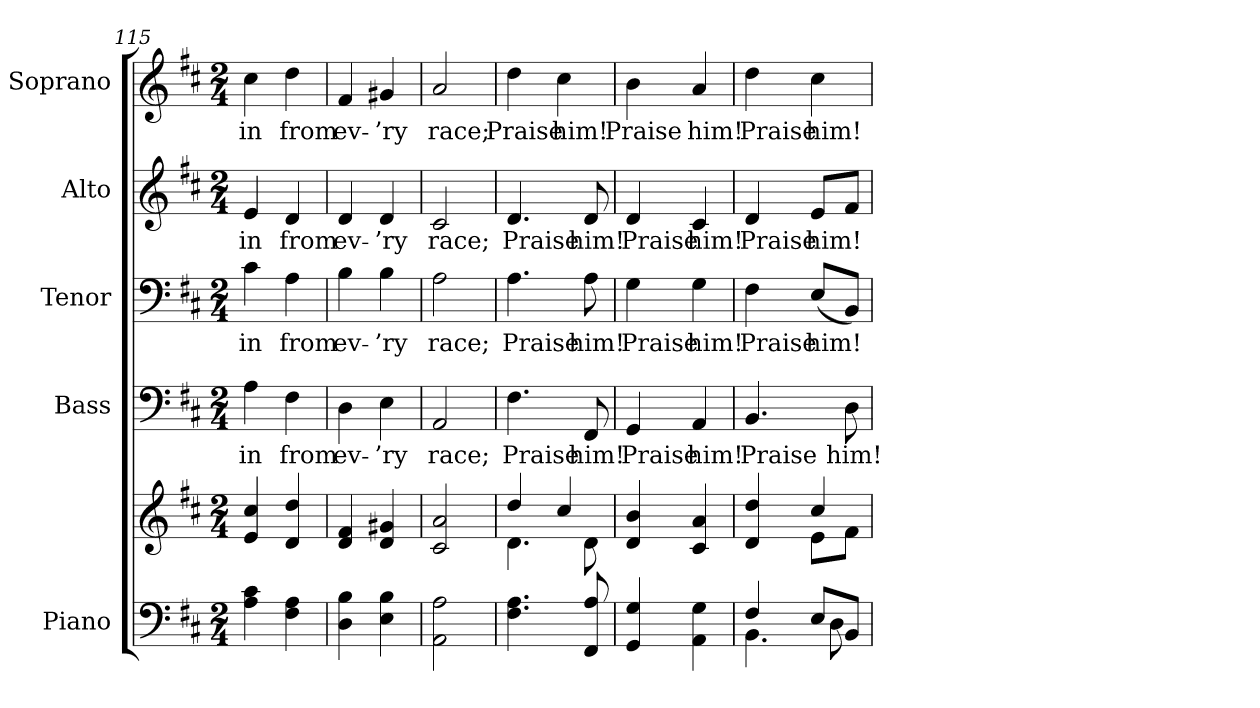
**kern	**kern	**kern	**text	**kern	**text	**kern	**text	**kern	**text
*part5	*part5	*part4	*part4	*part3	*part3	*part2	*part2	*part1	*part1
*staff6	*staff5	*staff4	*staff4	*staff3	*staff3	*staff2	*staff2	*staff1	*staff1
*I"Piano	*	*I"Bass	*	*I"Tenor	*	*I"Alto	*	*I"Soprano	*
*I'Pno.	*	*I'B.	*	*I'T.	*	*I'A.	*	*I'S.	*
*clefF4	*clefG2	*clefF4	*	*clefF4	*	*clefG2	*	*clefG2	*
*k[f#c#]	*k[f#c#]	*k[f#c#]	*	*k[f#c#]	*	*k[f#c#]	*	*k[f#c#]	*
*D:	*D:	*D:	*	*D:	*	*D:	*	*D:	*
*M2/4	*M2/4	*M2/4	*	*M2/4	*	*M2/4	*	*M2/4	*
=115	=115	=115	=115	=115	=115	=115	=115	=115	=115
!	!	!	!LO:LY:b:color=#000000	!	!	!	!	!	!
!	!	!	!	!	!LO:LY:b:color=#000000	!	!	!	!
!	!	!	!	!	!	!	!LO:LY:b:color=#000000	!	!
!	!	!	!	!	!	!	!	!	!LO:LY:b:color=#000000
4Ai\ 4c#i	4ei/ 4cc#i	4Ai\	in	4c#i\	in	4ei/	in	4cc#i\	in
!	!	!	!LO:LY:b:color=#000000	!	!	!	!	!	!
!	!	!	!	!	!LO:LY:b:color=#000000	!	!	!	!
!	!	!	!	!	!	!	!LO:LY:b:color=#000000	!	!
!	!	!	!	!	!	!	!	!	!LO:LY:b:color=#000000
4F#i\ 4Ai	4di/ 4ddi	4F#i\	from	4Ai\	from	4di/	from	4ddi\	from
=116	=116	=116	=116	=116	=116	=116	=116	=116	=116
!	!	!	!LO:LY:b:color=#000000	!	!	!	!	!	!
!	!	!	!	!	!LO:LY:b:color=#000000	!	!	!	!
!	!	!	!	!	!	!	!LO:LY:b:color=#000000	!	!
!	!	!	!	!	!	!	!	!	!LO:LY:b:color=#000000
4Di\ 4Bi	4di/ 4f#i	4Di\	ev-	4Bi\	ev-	4di/	ev-	4f#i/	ev-
!	!	!	!LO:LY:b:color=#000000	!	!	!	!	!	!
!	!	!	!	!	!LO:LY:b:color=#000000	!	!	!	!
!	!	!	!	!	!	!	!LO:LY:b:color=#000000	!	!
!	!	!	!	!	!	!	!	!	!LO:LY:b:color=#000000
4Ei\ 4Bi	4di/ 4g#Xi	4Ei\	-’ry	4Bi\	-’ry	4di/	-’ry	4g#Xi/	-’ry
!!LO:LB:g=z
=117	=117	=117	=117	=117	=117	=117	=117	=117	=117
!	!	!	!LO:LY:b:color=#000000	!	!	!	!	!	!
!	!	!	!	!	!LO:LY:b:color=#000000	!	!	!	!
!	!	!	!	!	!	!	!LO:LY:b:color=#000000	!	!
!	!	!	!	!	!	!	!	!	!LO:LY:b:color=#000000
2AAi\ 2Ai	2c#i/ 2ai	2AAi/	race;	2Ai\	race;	2c#i/	race;	2ai/	race;
=118	=118	=118	=118	=118	=118	=118	=118	=118	=118
*	*^	*	*	*	*	*	*	*	*
!	!	!	!	!LO:LY:b:color=#000000	!	!	!	!	!	!
!	!	!	!	!	!	!LO:LY:b:color=#000000	!	!	!	!
!	!	!	!	!	!	!	!	!LO:LY:b:color=#000000	!	!
!	!	!	!	!	!	!	!	!	!	!LO:LY:b:color=#000000
4.F#i\ 4.Ai	4ddi/	4.di\	4.F#i\	Praise	4.Ai\	Praise	4.di/	Praise	4ddi\	Praise
!	!	!	!	!	!	!	!	!	!	!LO:LY:b:color=#000000
.	4cc#i/	.	.	.	.	.	.	.	4cc#i\	him!
!	!	!	!	!LO:LY:b:color=#000000	!	!	!	!	!	!
!	!	!	!	!	!	!LO:LY:b:color=#000000	!	!	!	!
!	!	!	!	!	!	!	!	!LO:LY:b:color=#000000	!	!
8FF#i/ 8Ai	.	8di\	8FF#i/	him!	8Ai\	him!	8di/	him!	.	.
*	*v	*v	*	*	*	*	*	*	*	*
=119	=119	=119	=119	=119	=119	=119	=119	=119	=119
*	*^	*	*	*	*	*	*	*	*
!	!	!	!	!LO:LY:b:color=#000000	!	!	!	!	!	!
*	*v	*v	*	*	*	*	*	*	*	*
*	*^	*	*	*	*	*	*	*	*
!	!	!	!	!	!	!LO:LY:b:color=#000000	!	!	!	!
*	*v	*v	*	*	*	*	*	*	*	*
*	*^	*	*	*	*	*	*	*	*
!	!	!	!	!	!	!	!	!LO:LY:b:color=#000000	!	!
*	*v	*v	*	*	*	*	*	*	*	*
*	*^	*	*	*	*	*	*	*	*
!	!	!	!	!	!	!	!	!	!	!LO:LY:b:color=#000000
*	*v	*v	*	*	*	*	*	*	*	*
4GGi/ 4Gi	4di/ 4bi	4GGi/	Praise	4Gi\	Praise	4di/	Praise	4bi\	Praise
!	!	!	!LO:LY:b:color=#000000	!	!	!	!	!	!
!	!	!	!	!	!LO:LY:b:color=#000000	!	!	!	!
!	!	!	!	!	!	!	!LO:LY:b:color=#000000	!	!
!	!	!	!	!	!	!	!	!	!LO:LY:b:color=#000000
4AAi\ 4Gi	4c#i/ 4ai	4AAi/	him!	4Gi\	him!	4c#i/	him!	4ai/	him!
=120	=120	=120	=120	=120	=120	=120	=120	=120	=120
*^	*^	*	*	*	*	*	*	*	*
!	!	!	!	!	!LO:LY:b:color=#000000	!	!	!	!	!	!
!	!	!	!	!	!	!	!LO:LY:b:color=#000000	!	!	!	!
!	!	!	!	!	!	!	!	!	!LO:LY:b:color=#000000	!	!
!	!	!	!	!	!	!	!	!	!	!	!LO:LY:b:color=#000000
4F#i/	4.BBi\	4di/ 4ddi	4ryy	4.BBi/	Praise	4F#i\	Praise	4di/	Praise	4ddi\	Praise
!	!	!	!	!	!	!	!LO:LY:b:color=#000000	!	!	!	!
!	!	!	!	!	!	!	!	!	!LO:LY:b:color=#000000	!	!
!	!	!	!	!	!	!	!	!	!	!	!LO:LY:b:color=#000000
8Ei/L	.	4cc#i/	8ei\L	.	.	(8Ei/L	him!	8ei/L	him!	4cc#i\	him!
!	!	!	!	!	!LO:LY:b:color=#000000	!	!	!	!	!	!
8BBi/J	8Di\	.	8f#i\J	8Di\	him!	8BBi/J)	.	8f#i/J	.	.	.
*v	*v	*	*	*	*	*	*	*	*	*	*
*	*v	*v	*	*	*	*	*	*	*	*
=	=	=	=	=	=	=	=	=	=
*-	*-	*-	*-	*-	*-	*-	*-	*-	*-
